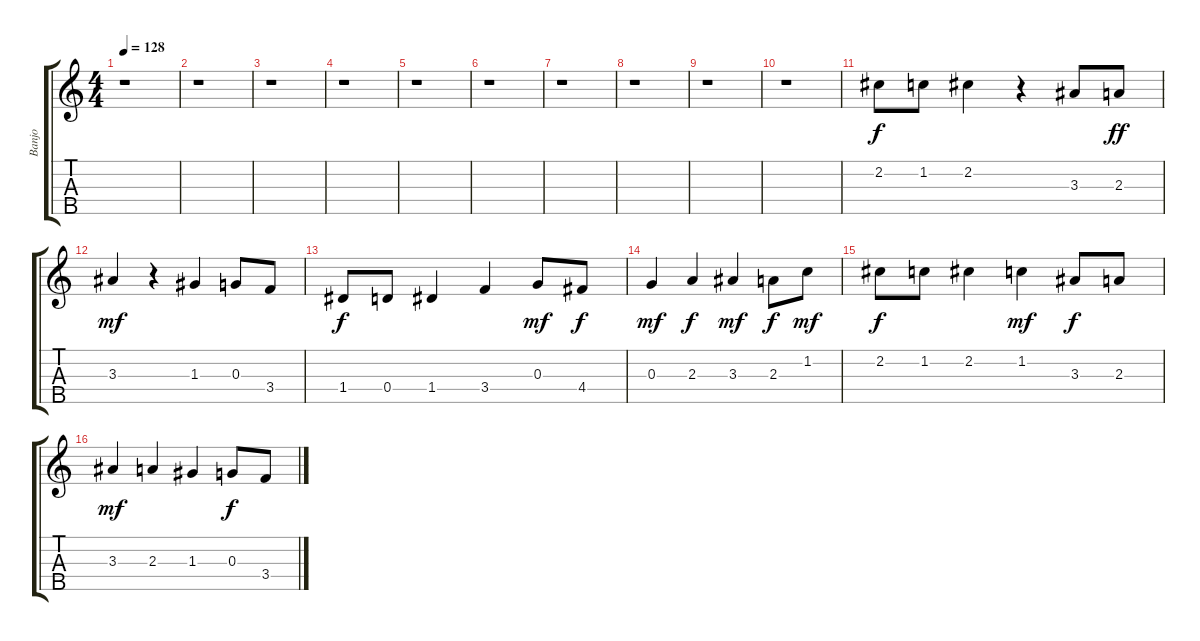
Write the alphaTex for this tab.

\track ("Banjo " "Banjo ") {instrument banjo}
\staff {score tabs}
\tuning (D4 B3 G3 D3 G4) {hide}
\displaytranspose 12
\ts (4 4)
\tempo 128
\clef g2
\ks c
r.1{dy f} |
r.1 |
r.1 |
r.1 |
r.1 |
r.1 |
r.1 |
r.1 |
r.1 |
r.1 |
2.2.8 1.2.8 2.2.4 r.4 3.3.8 2.3.8{dy ff} |
3.3.4{dy mf} r.4 1.3.4 0.3.8 3.4.8 |
1.4.8{dy f} 0.4.8 1.4.4 3.4.4 0.3.8{dy mf} 4.4.8{dy f} |
0.3.4{dy mf} 2.3.4{dy f} 3.3.4{dy mf} 2.3.8{dy f} 1.2.8{dy mf} |
2.2.8{dy f} 1.2.8 2.2.4 1.2.4{dy mf} 3.3.8{dy f} 2.3.8 |
3.3.4{dy mf} 2.3.4 1.3.4 0.3.8{dy f} 3.4.8
